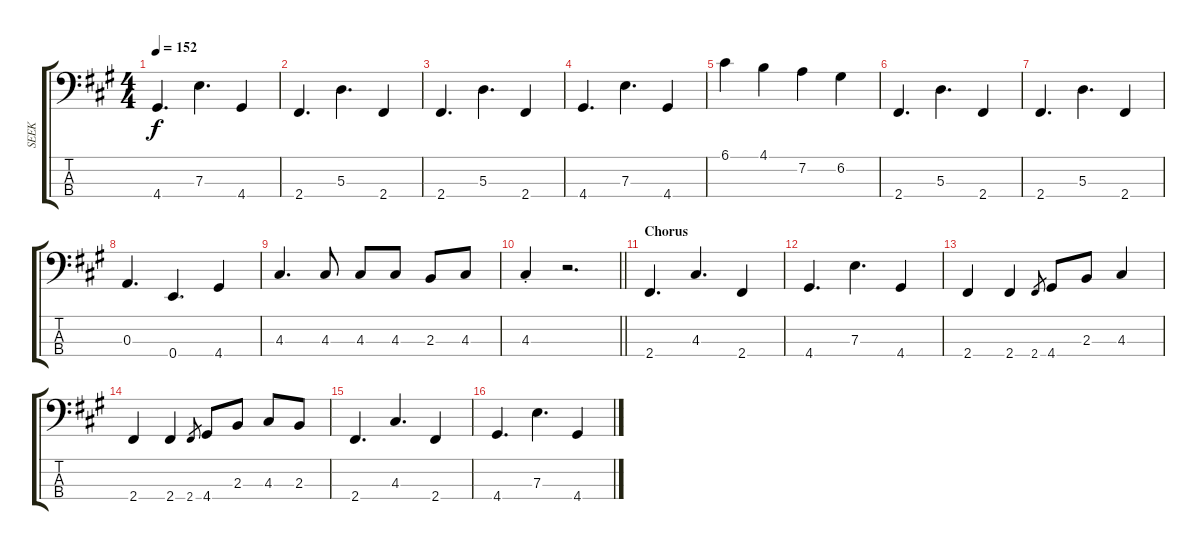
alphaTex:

\track ("SEEK" "SEEK") {instrument synthbass2}
\staff {score tabs}
\tuning (G2 D2 A1 E1) {hide}
\ts (4 4)
\tempo 152
\clef f4
\ks f#minor
4.4.4{d dy f} 7.3.4{d} 4.4.4 |
2.4.4{d} 5.3.4{d} 2.4.4 |
2.4.4{d} 5.3.4{d} 2.4.4 |
4.4.4{d} 7.3.4{d} 4.4.4 |
6.1.4 4.1.4 7.2.4 6.2.4 |
2.4.4{d} 5.3.4{d} 2.4.4 |
2.4.4{d} 5.3.4{d} 2.4.4 |
0.3.4{d} 0.4.4{d} 4.4.4 |
4.3.4{d} 4.3.8 4.3.8 4.3.8 2.3.8 4.3.8 |
\barLineRight lightlight
4.3{st}.4 r.2{d} |
\section ("" "Chorus")
2.4.4{d} 4.3.4{d} 2.4.4 |
4.4.4{d} 7.3.4{d} 4.4.4 |
2.4.4 2.4.4 2.4.8{gr} 4.4.8 2.3.8 4.3.4 |
2.4.4 2.4.4 2.4.8{gr} 4.4.8 2.3.8 4.3.8 2.3.8 |
2.4.4{d} 4.3.4{d} 2.4.4 |
4.4.4{d} 7.3.4{d} 4.4.4
